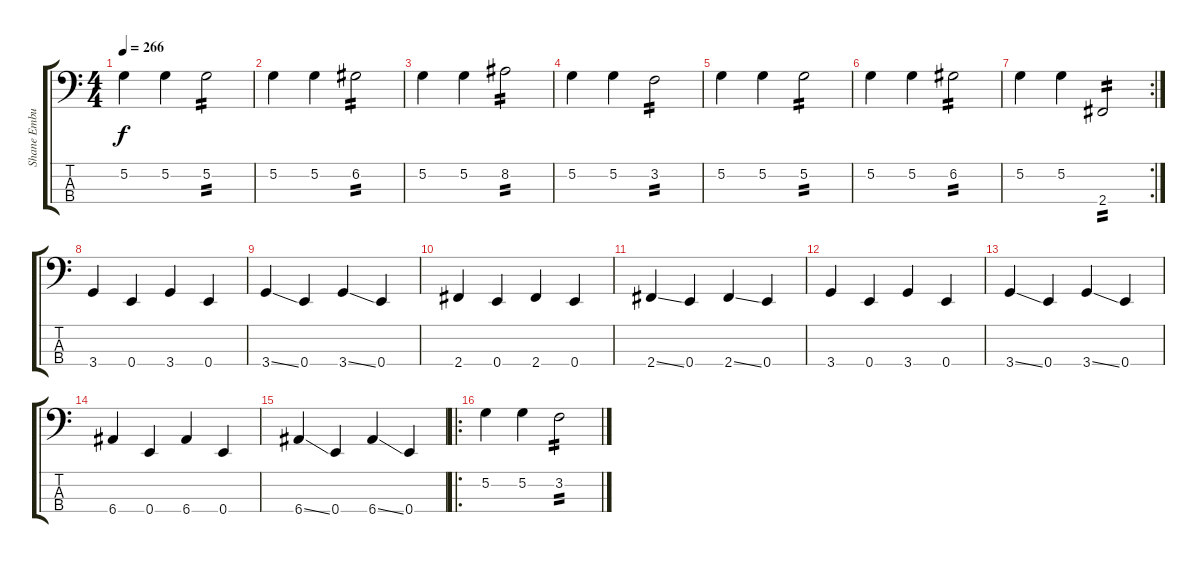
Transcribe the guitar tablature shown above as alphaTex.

\track ("Shane Embury" "Shane Embu") {instrument electricbasspick}
\staff {score tabs}
\tuning (G2 D2 A1 E1) {hide}
\ts (4 4)
\tempo 266
\clef f4
\ks c
5.2.4{dy f} 5.2.4 5.2.2{tp 2} |
5.2.4 5.2.4 6.2.2{tp 2} |
5.2.4 5.2.4 8.2.2{tp 2} |
5.2.4 5.2.4 3.2.2{tp 2} |
5.2.4 5.2.4 5.2.2{tp 2} |
5.2.4 5.2.4 6.2.2{tp 2} |
\rc 2
5.2.4 5.2.4 2.4.2{tp 2} |
3.4.4 0.4.4 3.4.4 0.4.4 |
3.4{ss}.4 0.4.4 3.4{ss}.4 0.4.4 |
2.4.4 0.4.4 2.4.4 0.4.4 |
2.4{ss}.4 0.4.4 2.4{ss}.4 0.4.4 |
3.4.4 0.4.4 3.4.4 0.4.4 |
3.4{ss}.4 0.4.4 3.4{ss}.4 0.4.4 |
6.4.4 0.4.4 6.4.4 0.4.4 |
6.4{ss}.4 0.4.4 6.4{ss}.4 0.4.4 |
\ro
5.2.4 5.2.4 3.2.2{tp 2}
